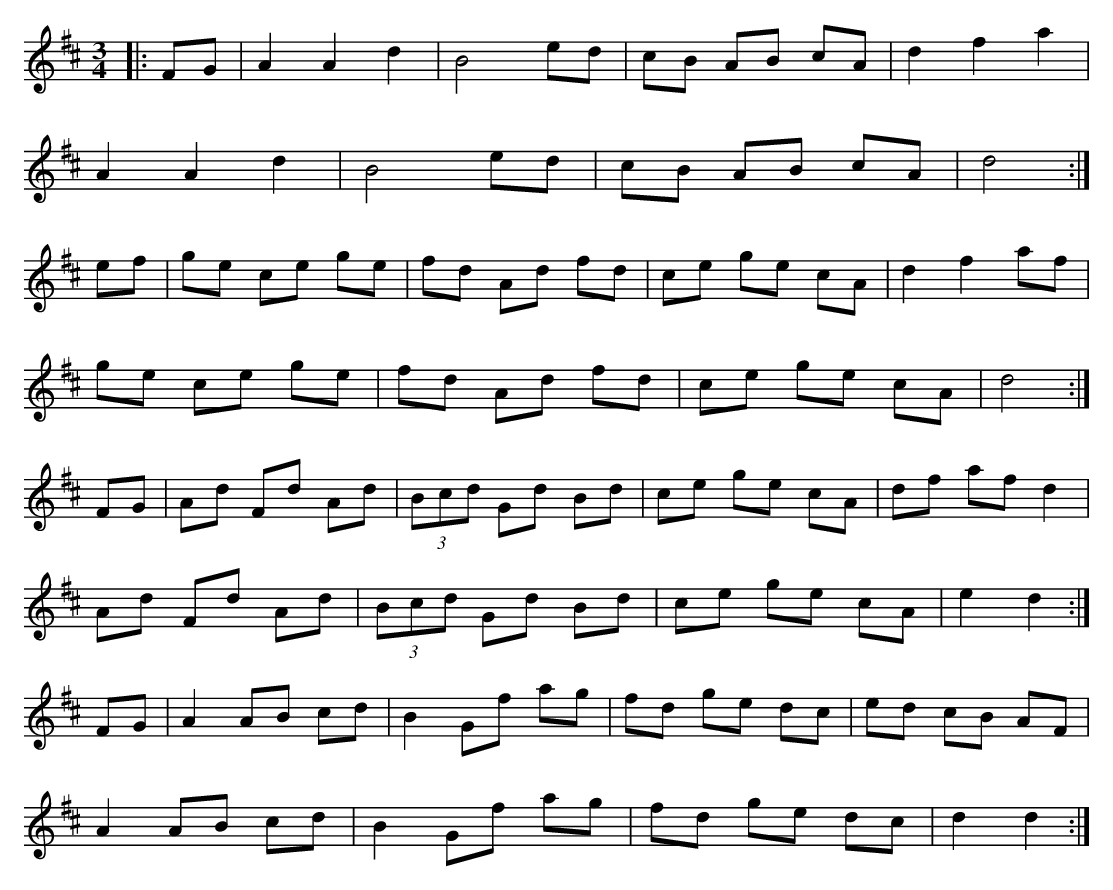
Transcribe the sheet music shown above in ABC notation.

X:1
M:3/4
K:D
|:FG|A2 A2 d2|B4 ed|cB AB cA|d2 f2 a2|
A2 A2 d2|B4 ed|cB AB cA|d4:|
ef|ge ce ge|fd Ad fd|ce ge cA|d2 f2 af|
ge ce ge|fd Ad fd|ce ge cA|d4:|
FG|Ad Fd Ad|(3Bcd Gd Bd|ce ge cA|df af d2|
Ad Fd Ad|(3Bcd Gd Bd|ce ge cA|e2 d2:|
FG|A2 AB cd|B2 Gf ag|fd ge dc|ed cB AF|
A2 AB cd|B2 Gf ag|fd ge dc|d2 d2:|
